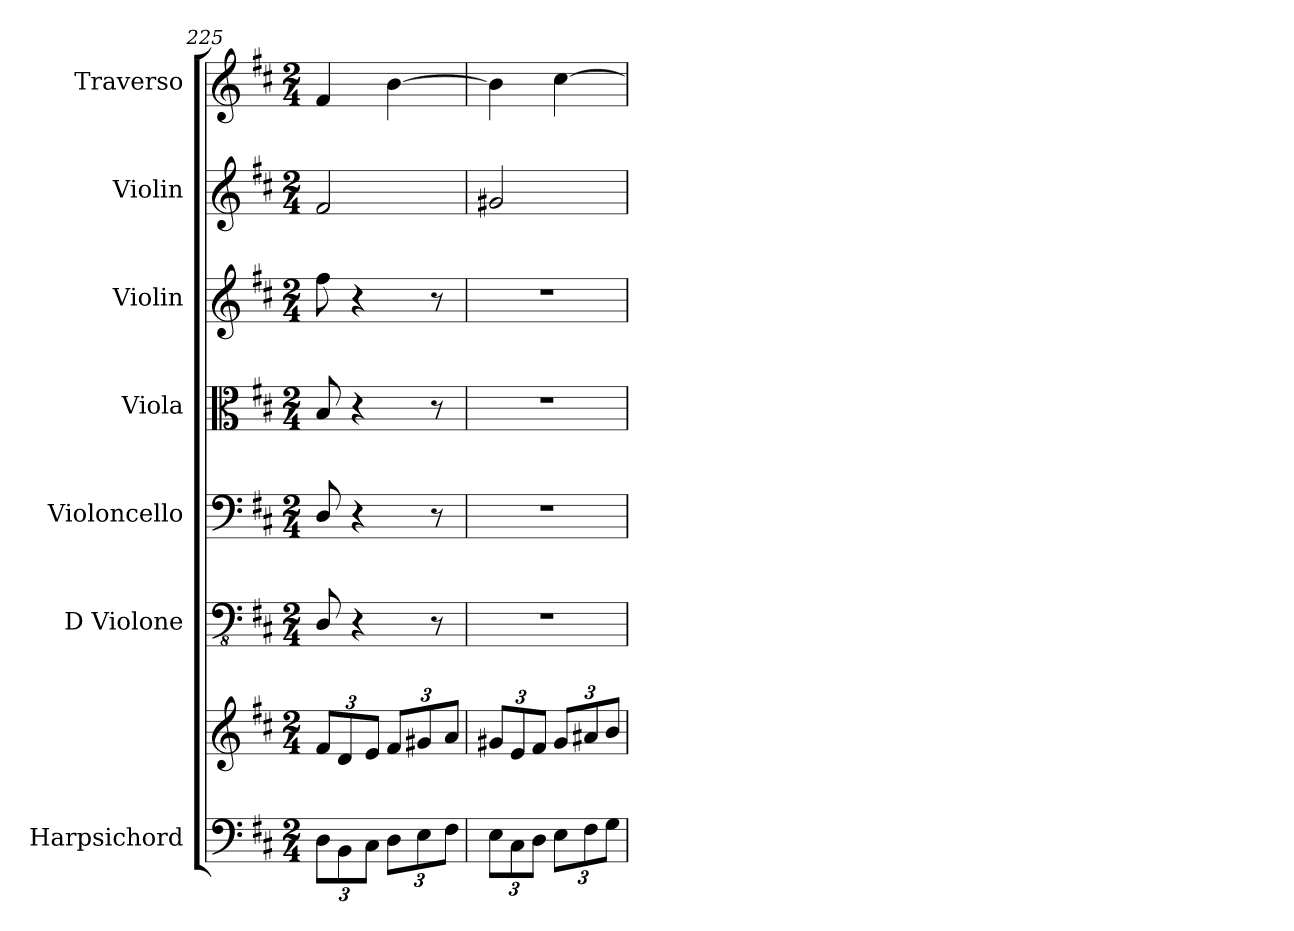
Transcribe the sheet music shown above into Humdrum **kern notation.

**kern	**kern	**kern	**kern	**kern	**kern	**kern	**kern
*part7	*part7	*part6	*part5	*part4	*part3	*part2	*part1
*staff8	*staff7	*staff6	*staff5	*staff4	*staff3	*staff2	*staff1
*I"Harpsichord	*	*I"D Violone	*I"Violoncello	*I"Viola	*I"Violin	*I"Violin	*I"Traverso
*I'Hch.	*	*I'D Vne.	*I'Vc.	*I'Vla.	*I'Vln.	*I'Vln.	*I'Trv.
!!LO:PB:g=z
*clefF4	*clefG2	*clefFv4	*clefF4	*clefC3	*clefG2	*clefG2	*clefG2
*	*	*ITrd7c12	*	*	*	*	*
*k[f#c#]	*k[f#c#]	*k[f#c#]	*k[f#c#]	*k[f#c#]	*k[f#c#]	*k[f#c#]	*k[f#c#]
*M2/4	*M2/4	*M2/4	*M2/4	*M2/4	*M2/4	*M2/4	*M2/4
*Xbrackettup	*Xbrackettup	*	*	*	*	*	*
=225	=225	=225	=225	=225	=225	=225	=225
12D\L	12f#/L	8DDD/	8D/	8B/	8ff#\	2f#/	4f#/
12BB\	12d/	.	.	.	.	.	.
.	.	4r	4r	4r	4r	.	.
12C#\J	12e/J	.	.	.	.	.	.
12D\L	12f#/L	.	.	.	.	.	[4b\
12E\	12g#X/	.	.	.	.	.	.
.	.	8r	8r	8r	8r	.	.
12F#\J	12a/J	.	.	.	.	.	.
=226	=226	=226	=226	=226	=226	=226	=226
12E\L	12g#X/L	2r	2r	2r	2r	2g#X/	4b\]
12C#\	12e/	.	.	.	.	.	.
12D\J	12f#/J	.	.	.	.	.	.
12E\L	12g#/L	.	.	.	.	.	[4cc#\
12F#\	12a#X/	.	.	.	.	.	.
12G\J	12b/J	.	.	.	.	.	.
=	=	=	=	=	=	=	=
*-	*-	*-	*-	*-	*-	*-	*-
